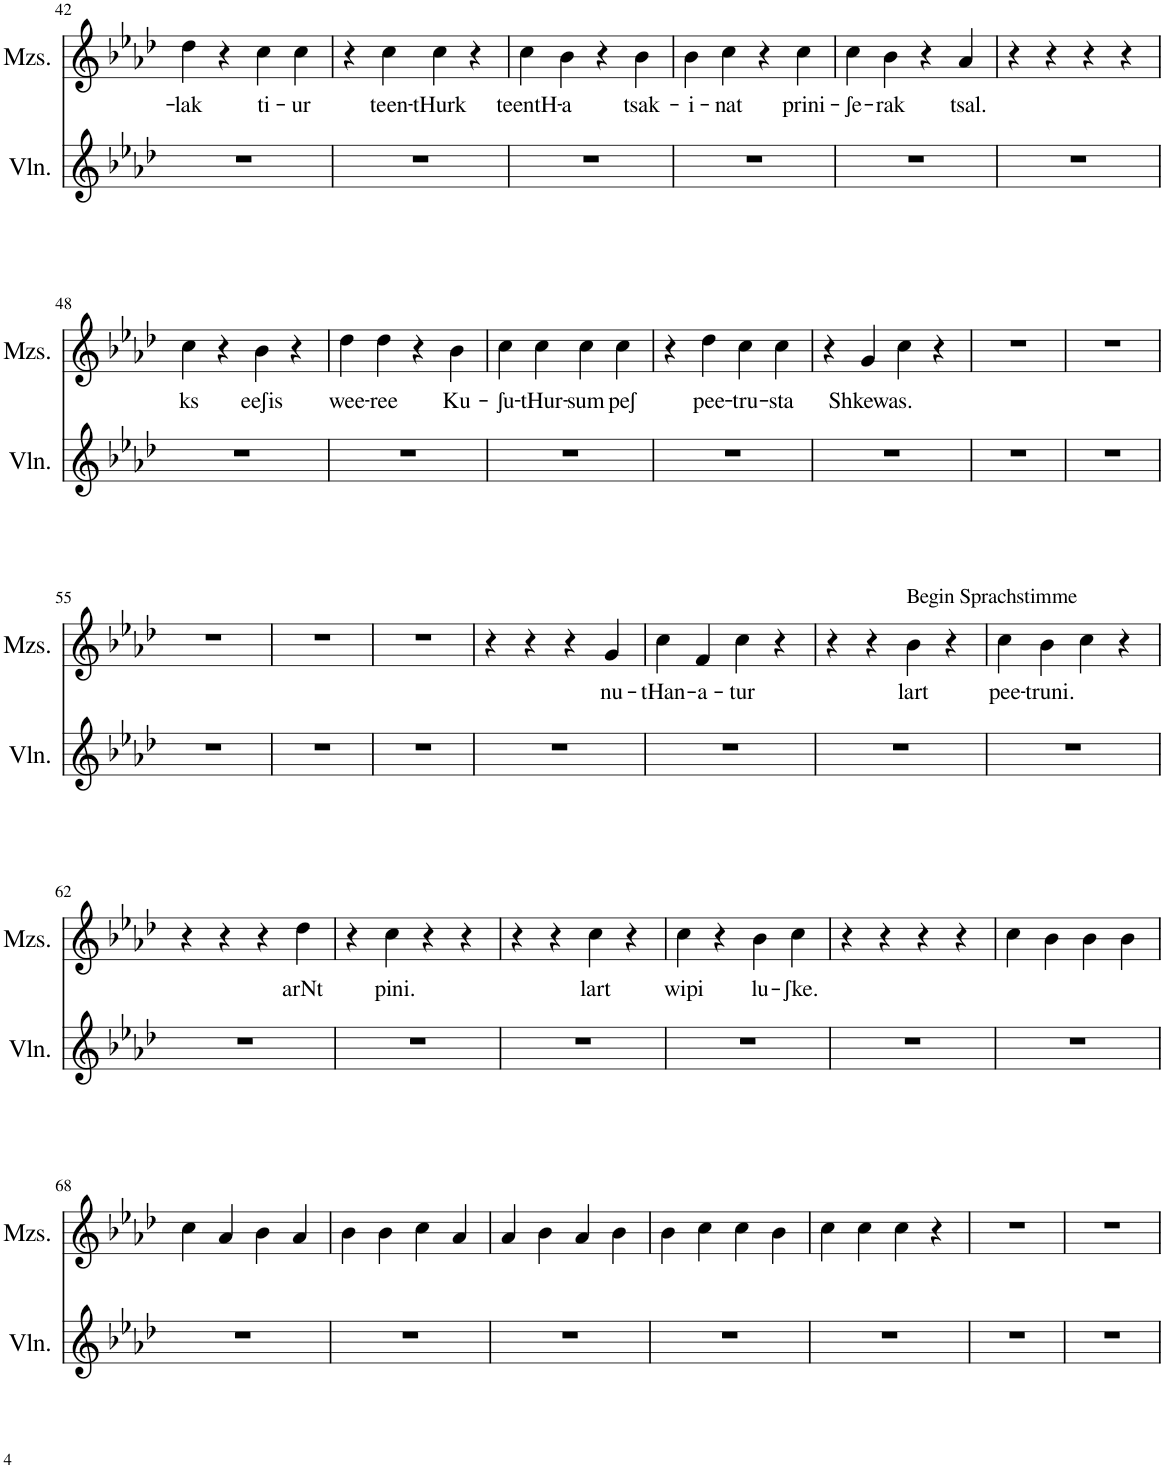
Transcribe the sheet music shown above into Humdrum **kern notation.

**kern	**kern	**text
*part2	*part1	*part1
*staff2	*staff1	*staff1
*I"Violin	*I"Mezzo-soprano	*
*I'Vln.	*I'Mzs.	*
!!LO:PB:g=z
*clefG2	*clefG2	*
*k[b-e-a-d-]	*k[b-e-a-d-]	*
*M4/4	*M4/4	*
=42	=42	=42
!	!	!LO:LY:b
1r	4dd-\	-lak
.	4r	.
!	!	!LO:LY:b
.	4cc\	ti-
!	!	!LO:LY:b
.	4cc\	-ur
=43	=43	=43
1r	4r	.
!	!	!LO:LY:b
.	4cc\	teen-
!	!	!LO:LY:b
.	4cc\	-tHurk
.	4r	.
=44	=44	=44
!	!	!LO:LY:b
1r	4cc\	teentH-
!	!	!LO:LY:b
.	4b-\	-a
.	4r	.
!	!	!LO:LY:b
.	4b-\	tsak-
=45	=45	=45
!	!	!LO:LY:b
1r	4b-\	-i-
!	!	!LO:LY:b
.	4cc\	-nat
.	4r	.
!	!	!LO:LY:b
.	4cc\	prini-
=46	=46	=46
!	!	!LO:LY:b
1r	4cc\	-ʃe-
!	!	!LO:LY:b
.	4b-\	-rak
.	4r	.
!	!	!LO:LY:b
.	4a-/	tsal.
=47	=47	=47
1r	4r	.
.	4r	.
.	4r	.
.	4r	.
!!LO:LB:g=z
=48	=48	=48
!	!	!LO:LY:b
1r	4cc\	ks
.	4r	.
!	!	!LO:LY:b
.	4b-\	eeʃis
.	4r	.
=49	=49	=49
!	!	!LO:LY:b
1r	4dd-\	wee-
!	!	!LO:LY:b
.	4dd-\	-ree
.	4r	.
!	!	!LO:LY:b
.	4b-\	Ku-
=50	=50	=50
!	!	!LO:LY:b
1r	4cc\	-ʃu-
!	!	!LO:LY:b
.	4cc\	-tHur-
!	!	!LO:LY:b
.	4cc\	-sum
!	!	!LO:LY:b
.	4cc\	peʃ
=51	=51	=51
1r	4r	.
!	!	!LO:LY:b
.	4dd-\	pee-
!	!	!LO:LY:b
.	4cc\	-tru-
!	!	!LO:LY:b
.	4cc\	-sta
=52	=52	=52
1r	4r	.
!	!	!LO:LY:b
.	4g/	Shkewas.
.	4cc\	.
.	4r	.
=53	=53	=53
1r	1r	.
=54	=54	=54
1r	1r	.
!!LO:LB:g=z
=55	=55	=55
1r	1r	.
=56	=56	=56
1r	1r	.
=57	=57	=57
1r	1r	.
=58	=58	=58
1r	4r	.
.	4r	.
.	4r	.
!	!	!LO:LY:b
.	4g/	nu-
=59	=59	=59
!	!	!LO:LY:b
1r	4cc\	-tHan-
!	!	!LO:LY:b
.	4f/	-a-
!	!	!LO:LY:b
.	4cc\	-tur
.	4r	.
=60	=60	=60
1r	4r	.
.	4r	.
!	!LO:TX:a:t=Begin Sprachstimme	!
!	!	!LO:LY:b
.	4b-\	lart
.	4r	.
=61	=61	=61
!	!	!LO:LY:b
1r	4cc\	pee-
!	!	!LO:LY:b
.	4b-\	-truni.
.	4cc\	.
.	4r	.
!!LO:LB:g=z
=62	=62	=62
1r	4r	.
.	4r	.
.	4r	.
!	!	!LO:LY:b
.	4dd-\	arNt
=63	=63	=63
1r	4r	.
!	!	!LO:LY:b
.	4cc\	pini.
.	4r	.
.	4r	.
=64	=64	=64
1r	4r	.
.	4r	.
!	!	!LO:LY:b
.	4cc\	lart
.	4r	.
=65	=65	=65
!	!	!LO:LY:b
1r	4cc\	wipi
.	4r	.
!	!	!LO:LY:b
.	4b-\	lu-
!	!	!LO:LY:b
.	4cc\	-ʃke.
=66	=66	=66
1r	4r	.
.	4r	.
.	4r	.
.	4r	.
=67	=67	=67
1r	4cc\	.
.	4b-\	.
.	4b-\	.
.	4b-\	.
!!LO:LB:g=z
=68	=68	=68
1r	4cc\	.
.	4a-/	.
.	4b-\	.
.	4a-/	.
=69	=69	=69
1r	4b-\	.
.	4b-\	.
.	4cc\	.
.	4a-/	.
=70	=70	=70
1r	4a-/	.
.	4b-\	.
.	4a-/	.
.	4b-\	.
=71	=71	=71
1r	4b-\	.
.	4cc\	.
.	4cc\	.
.	4b-\	.
=72	=72	=72
1r	4cc\	.
.	4cc\	.
.	4cc\	.
.	4r	.
=73	=73	=73
1r	1r	.
=74	=74	=74
1r	1r	.
=	=	=
*-	*-	*-
